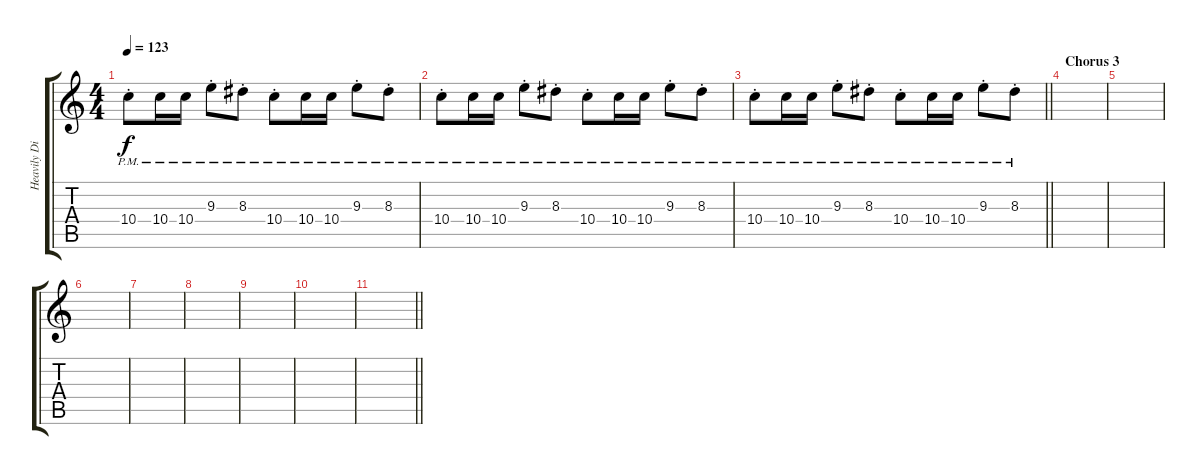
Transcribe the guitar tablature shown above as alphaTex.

\track ("Heavily Distorted Guitar" "Heavily Di") {instrument distortionguitar}
\staff {score tabs}
\tuning (E4 B3 G3 D3 A2 E2) {hide}
\ts (4 4)
\tempo 123
\clef g2
\ks c
10.4{pm st}.8{dy f} 10.4{pm}.16 10.4{pm}.16 9.3{pm st}.8 8.3{pm st}.8 10.4{pm st}.8 10.4{pm}.16 10.4{pm}.16 9.3{pm st}.8 8.3{pm st}.8 |
10.4{pm st}.8 10.4{pm}.16 10.4{pm}.16 9.3{pm st}.8 8.3{pm st}.8 10.4{pm st}.8 10.4{pm}.16 10.4{pm}.16 9.3{pm st}.8 8.3{pm st}.8 |
\barLineRight lightlight
10.4{pm st}.8 10.4{pm}.16 10.4{pm}.16 9.3{pm st}.8 8.3{pm st}.8 10.4{pm st}.8 10.4{pm}.16 10.4{pm}.16 9.3{pm st}.8 8.3{pm st}.8 |
\section ("" "Chorus 3")
|
|
|
|
|
|
|
\barLineRight lightlight
